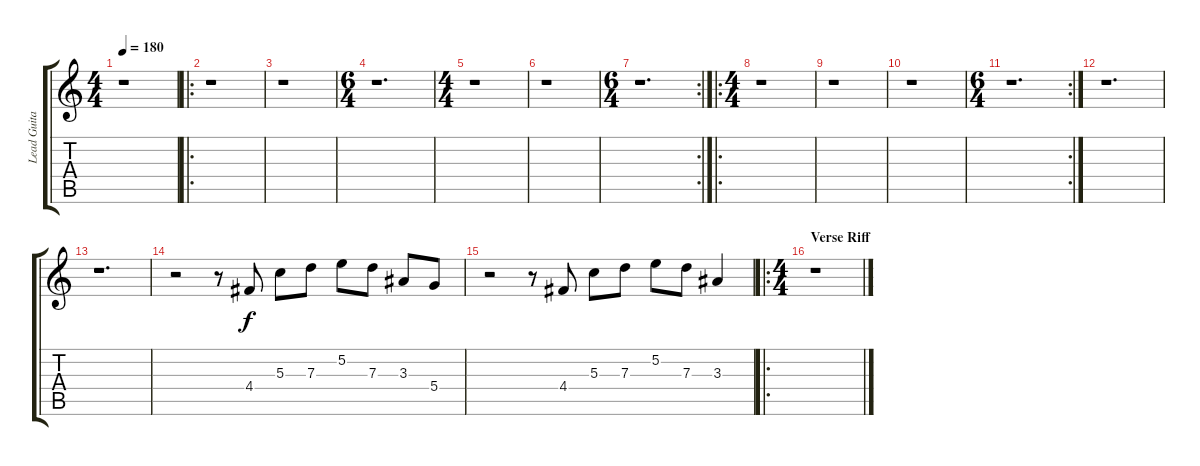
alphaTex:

\track ("Lead Guitar " "Lead Guita") {instrument overdrivenguitar}
\staff {score tabs}
\tuning (E4 B3 G3 D3 A2 E2) {hide}
\ts (4 4)
\tempo 180
\clef g2
\ks c
r.1{dy f instrument overdrivenguitar} |
\ro
r.1 |
r.1 |
\ts (6 4)
r.1{d} |
\ts (4 4)
r.1 |
r.1 |
\rc 2
\ts (6 4)
r.1{d} |
\ro
\ts (4 4)
r.1 |
r.1 |
r.1 |
\rc 2
\ts (6 4)
r.1{d} |
r.1{d} |
r.1{d} |
r.2 r.8 4.4.8 5.3.8 7.3.8 5.2.8 7.3.8 3.3.8 5.4.8 |
r.2 r.8 4.4.8 5.3.8 7.3.8 5.2.8 7.3.8 3.3.4 |
\ro
\ts (4 4)
\section ("" "Verse Riff")
r.1
